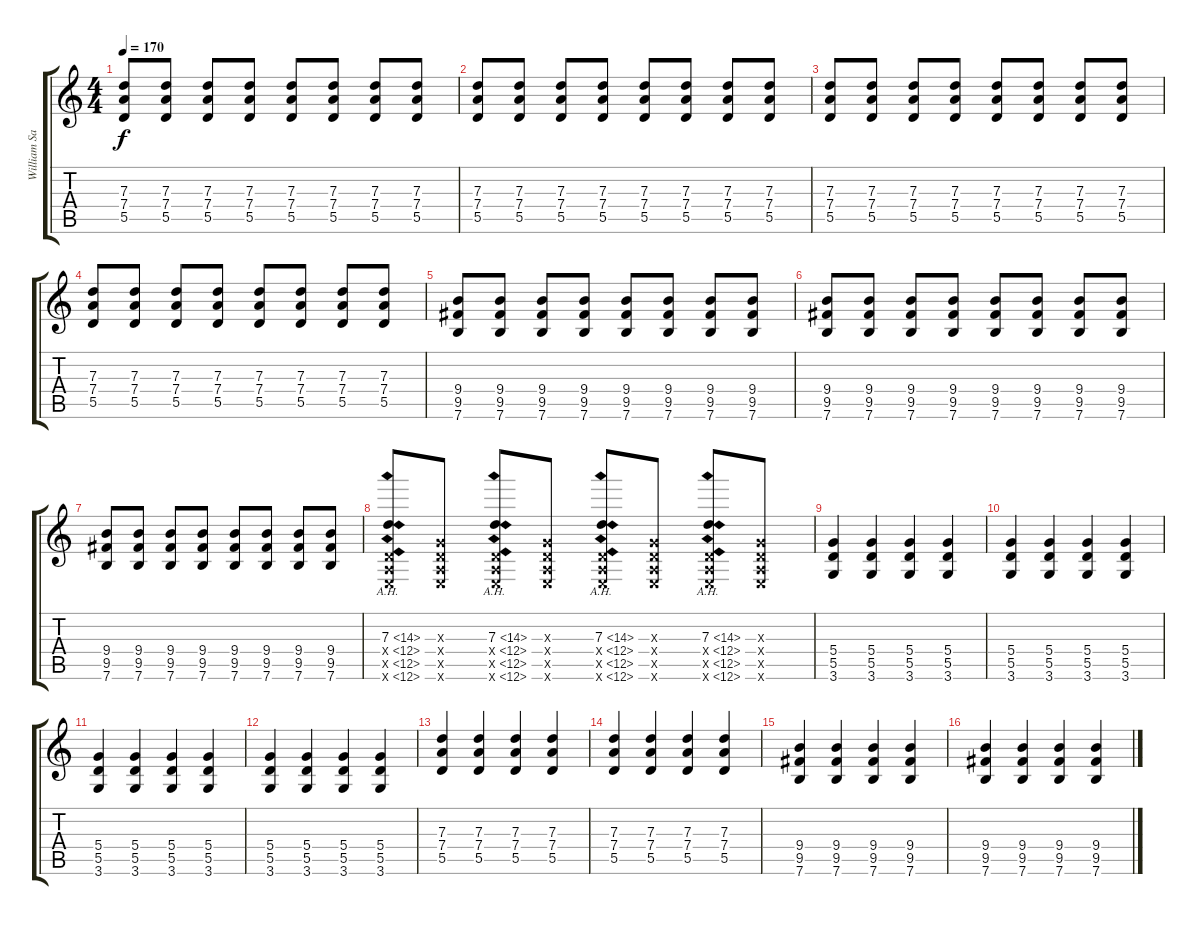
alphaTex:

\track ("William Salazar" "William Sa") {instrument overdrivenguitar}
\staff {score tabs}
\tuning (E4 B3 G3 D3 A2 E2) {hide}
\ts (4 4)
\tempo 170
\clef g2
\ks c
(7.3 7.4 5.5).8{dy f} (7.3 7.4 5.5).8 (7.3 7.4 5.5).8 (7.3 7.4 5.5).8 (7.3 7.4 5.5).8 (7.3 7.4 5.5).8 (7.3 7.4 5.5).8 (7.3 7.4 5.5).8 |
(7.3 7.4 5.5).8 (7.3 7.4 5.5).8 (7.3 7.4 5.5).8 (7.3 7.4 5.5).8 (7.3 7.4 5.5).8 (7.3 7.4 5.5).8 (7.3 7.4 5.5).8 (7.3 7.4 5.5).8 |
(7.3 7.4 5.5).8 (7.3 7.4 5.5).8 (7.3 7.4 5.5).8 (7.3 7.4 5.5).8 (7.3 7.4 5.5).8 (7.3 7.4 5.5).8 (7.3 7.4 5.5).8 (7.3 7.4 5.5).8 |
(7.3 7.4 5.5).8 (7.3 7.4 5.5).8 (7.3 7.4 5.5).8 (7.3 7.4 5.5).8 (7.3 7.4 5.5).8 (7.3 7.4 5.5).8 (7.3 7.4 5.5).8 (7.3 7.4 5.5).8 |
(9.4 9.5 7.6).8 (9.4 9.5 7.6).8 (9.4 9.5 7.6).8 (9.4 9.5 7.6).8 (9.4 9.5 7.6).8 (9.4 9.5 7.6).8 (9.4 9.5 7.6).8 (9.4 9.5 7.6).8 |
(9.4 9.5 7.6).8 (9.4 9.5 7.6).8 (9.4 9.5 7.6).8 (9.4 9.5 7.6).8 (9.4 9.5 7.6).8 (9.4 9.5 7.6).8 (9.4 9.5 7.6).8 (9.4 9.5 7.6).8 |
(9.4 9.5 7.6).8 (9.4 9.5 7.6).8 (9.4 9.5 7.6).8 (9.4 9.5 7.6).8 (9.4 9.5 7.6).8 (9.4 9.5 7.6).8 (9.4 9.5 7.6).8 (9.4 9.5 7.6).8 |
(7.3{ah 7} 0.4{ah 12 x} 0.5{ah 12 x} 0.6{ah 12 x}).8 (0.3{x} 0.4{x} 0.5{x} 0.6{x}).8 (7.3{ah 7} 0.4{ah 12 x} 0.5{ah 12 x} 0.6{ah 12 x}).8 (0.3{x} 0.4{x} 0.5{x} 0.6{x}).8 (7.3{ah 7} 0.4{ah 12 x} 0.5{ah 12 x} 0.6{ah 12 x}).8 (0.3{x} 0.4{x} 0.5{x} 0.6{x}).8 (7.3{ah 7} 0.4{ah 12 x} 0.5{ah 12 x} 0.6{ah 12 x}).8 (0.3{x} 0.4{x} 0.5{x} 0.6{x}).8 |
(5.4 5.5 3.6).4 (5.4 5.5 3.6).4 (5.4 5.5 3.6).4 (5.4 5.5 3.6).4 |
(5.4 5.5 3.6).4 (5.4 5.5 3.6).4 (5.4 5.5 3.6).4 (5.4 5.5 3.6).4 |
(5.4 5.5 3.6).4 (5.4 5.5 3.6).4 (5.4 5.5 3.6).4 (5.4 5.5 3.6).4 |
(5.4 5.5 3.6).4 (5.4 5.5 3.6).4 (5.4 5.5 3.6).4 (5.4 5.5 3.6).4 |
(7.3 7.4 5.5).4 (7.3 7.4 5.5).4 (7.3 7.4 5.5).4 (7.3 7.4 5.5).4 |
(7.3 7.4 5.5).4 (7.3 7.4 5.5).4 (7.3 7.4 5.5).4 (7.3 7.4 5.5).4 |
(9.4 9.5 7.6).4 (9.4 9.5 7.6).4 (9.4 9.5 7.6).4 (9.4 9.5 7.6).4 |
(9.4 9.5 7.6).4 (9.4 9.5 7.6).4 (9.4 9.5 7.6).4 (9.4 9.5 7.6).4
